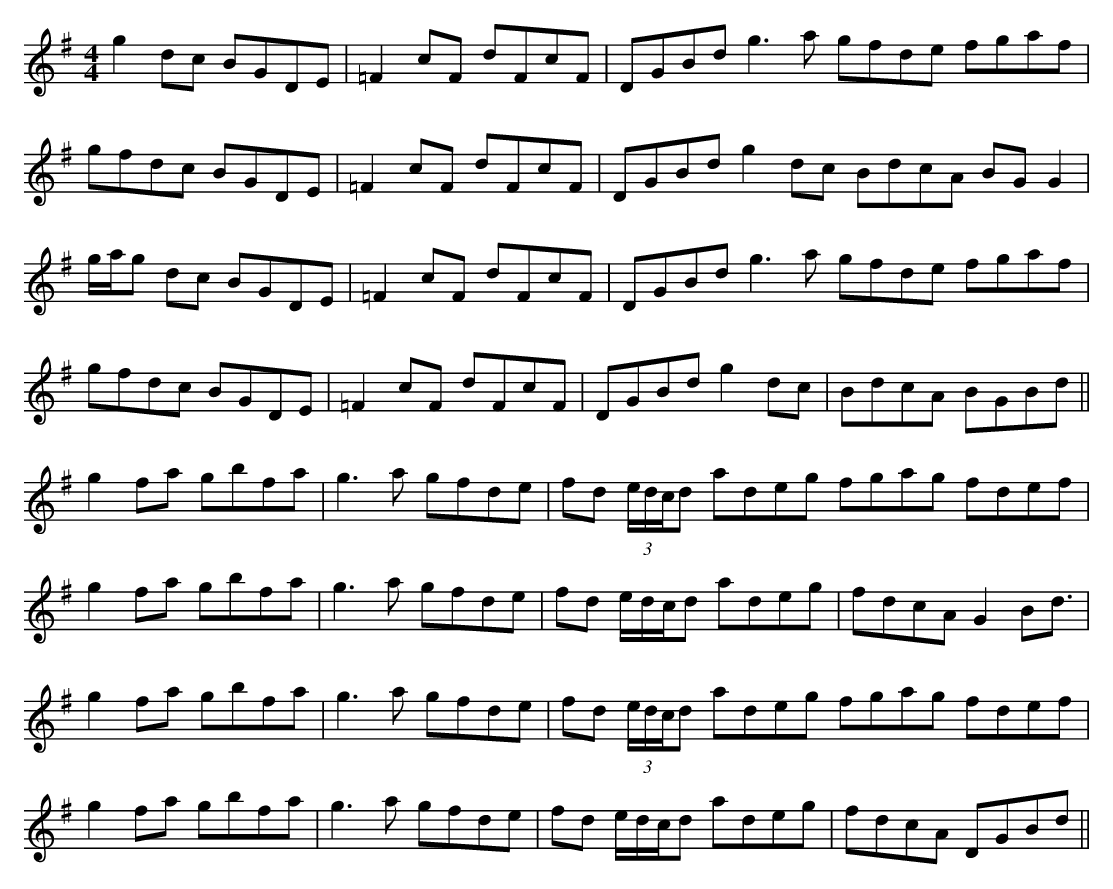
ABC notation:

X:1
M:4/4
K:G
g2 dc BGDE|=F2 cF dFcF|DGBd g3 a gfde fgaf|
gfdc BGDE|=F2 cF dFcF|DGBd g2 dc BdcA BG G2|
g/a/g dc BGDE|=F2 cF dFcF|DGBd g3 a gfde fgaf|
gfdc BGDE|=F2 cF dFcF|DGBd g2 dc|BdcA BGBd||
g2 fa gbfa|g3 a gfde|fd (3e/d/c/d adeg fgag fdef|
g2 fa gbfa|g3 a gfde|fd e/d/c/d adeg|fdcA G2 Bd3/2|
g2 fa gbfa|g3 a gfde|fd (3e/d/c/d adeg fgag fdef|
g2 fa gbfa|g3 a gfde|fd e/d/c/d adeg|fdcA DGBd||
